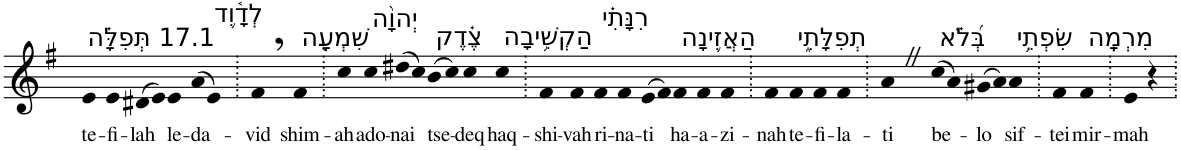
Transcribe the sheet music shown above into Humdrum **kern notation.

**kern	**text
*part1	*part1
*staff1	*staff1
*I"Piano	*
*I'Pno	*
*clefG2	*
*k[f#]	*
*G:	*
=1	=1
!LO:TX:a:t=17.1 תְּפִלָּ֗ה	!
!	!LO:LY:b
4e	te-
!	!LO:LY:b
4e	-fi-
!	!LO:LY:b
(>8d#X	-lah
8e)	.
!LO:TX:a:t=לְדָ֫וִ֥ד	!
!	!LO:LY:b
4e	le-
!	!LO:LY:b
(>8a	-da-
8e)	.
=2.	=2.
!	!LO:LY:b
4f#,	-vid
!LO:TX:a:t=שִׁמְעָ֤ה	!
!	!LO:LY:b
4f#	shim-
=3.	=3.
!	!LO:LY:b
4cc	-ah
!LO:TX:a:t=יְהוָ֨ה	!
!	!LO:LY:b
4cc	ado-
!	!LO:LY:b
(>8dd#X	-nai
8cc)	.
!LO:TX:a:t=צֶ֗דֶק	!
!	!LO:LY:b
(>8b	tse-
8cc)	.
!	!LO:LY:b
4cc	-deq
!LO:TX:a:t=הַקְשִׁ֥יבָה	!
!	!LO:LY:b
4cc	haq-
=4.	=4.
!	!LO:LY:b
4f#	-shi-
!	!LO:LY:b
4f#	-vah
!LO:TX:a:t=רִנָּתִ֗י	!
!	!LO:LY:b
4f#	ri-
!	!LO:LY:b
4f#	-na-
!	!LO:LY:b
(>8e	-ti
8f#)	.
!LO:TX:a:t=הַאֲזִ֥ינָה	!
!	!LO:LY:b
4f#	ha-
!	!LO:LY:b
4f#	-a-
!	!LO:LY:b
4f#	-zi-
=5.	=5.
!	!LO:LY:b
4f#	-nah
!LO:TX:a:t=תְפִלָּתִ֑י	!
!	!LO:LY:b
4f#	te-
!	!LO:LY:b
4f#	-fi-
!	!LO:LY:b
4f#	-la-
=6.	=6.
!	!LO:LY:b
4aZ	-ti
!LO:TX:a:t=בְּ֝לֹ֗א	!
!	!LO:LY:b
(>8cc	be-
8a)	.
!	!LO:LY:b
(>8g#X	-lo
8a)	.
!LO:TX:a:t=שִׂפְתֵ֥י	!
!	!LO:LY:b
4a	sif-
=7.	=7.
!	!LO:LY:b
4f#	-tei
!LO:TX:a:t=מִרְמָֽה	!
!	!LO:LY:b
4f#	mir-
=8.	=8.
!	!LO:LY:b
4e	-mah
4r	.
=.	=.
*-	*-
